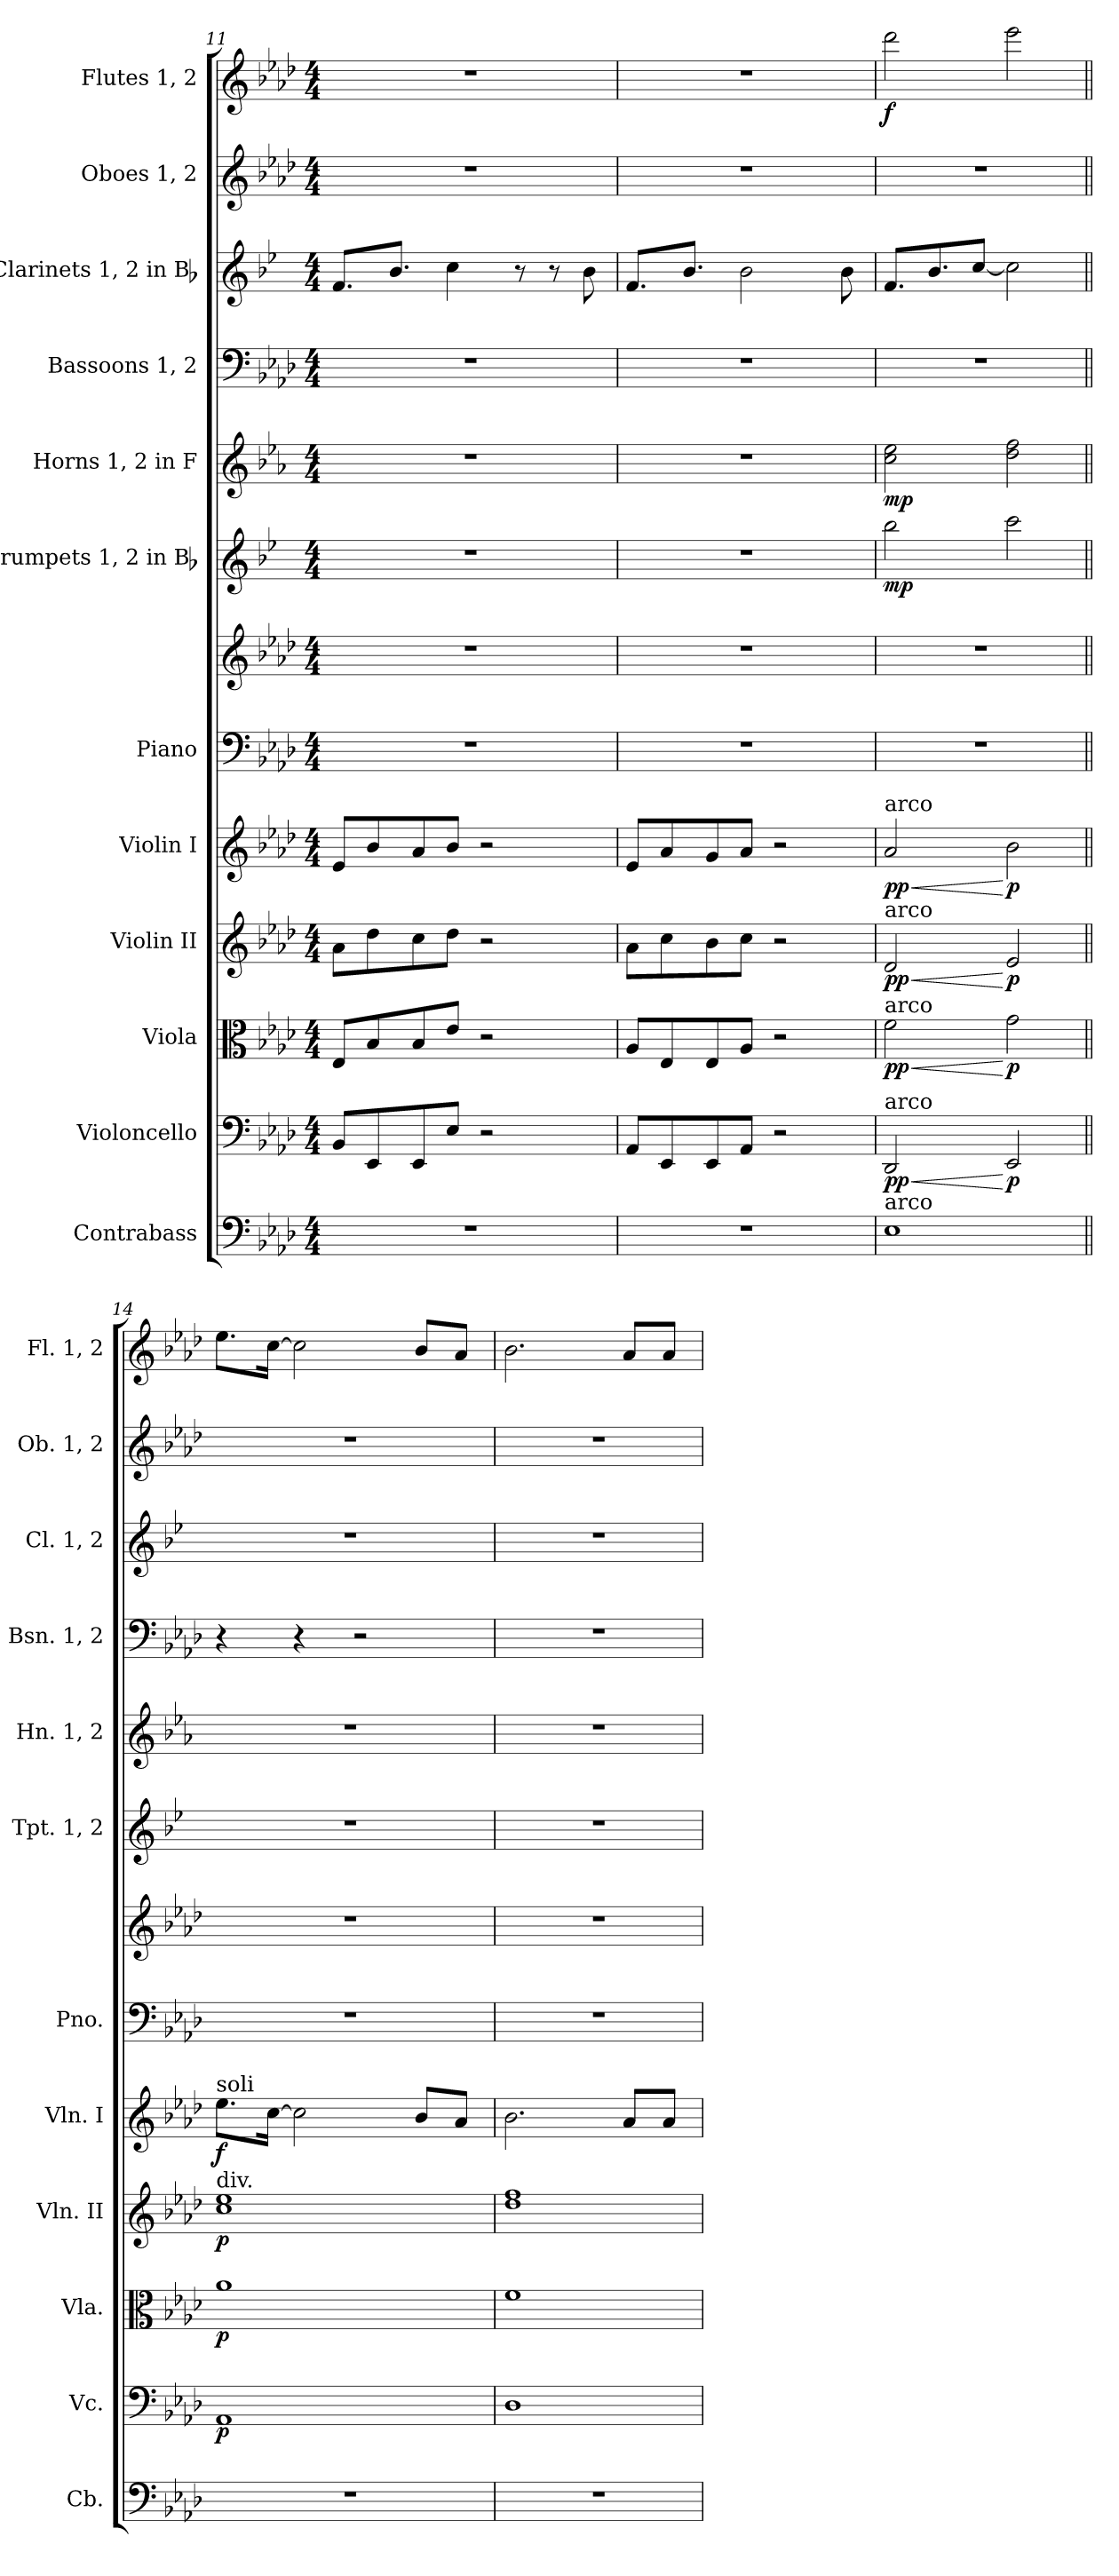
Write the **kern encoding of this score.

**kern	**kern	**dynam	**kern	**dynam	**kern	**dynam	**kern	**dynam	**kern	**kern	**kern	**dynam	**kern	**dynam	**kern	**kern	**kern	**kern	**dynam
*part12	*part11	*part11	*part10	*part10	*part9	*part9	*part8	*part8	*part7	*part7	*part6	*part6	*part5	*part5	*part4	*part3	*part2	*part1	*part1
*staff13	*staff12	*staff12	*staff11	*staff11	*staff10	*staff10	*staff9	*staff9	*staff8	*staff7	*staff6	*staff6	*staff5	*staff5	*staff4	*staff3	*staff2	*staff1	*staff1
*I"Contrabass	*I"Violoncello	*	*I"Viola	*	*I"Violin II	*	*I"Violin I	*	*I"Piano	*	*I"Trumpets 1, 2 in Bb	*	*I"Horns 1, 2 in F	*	*I"Bassoons 1, 2	*I"Clarinets 1, 2 in Bb	*I"Oboes 1, 2	*I"Flutes 1, 2	*
*I'Cb.	*I'Vc.	*	*I'Vla.	*	*I'Vln. II	*	*I'Vln. I	*	*I'Pno.	*	*I'Tpt. 1, 2	*	*I'Hn. 1, 2	*	*I'Bsn. 1, 2	*I'Cl. 1, 2	*I'Ob. 1, 2	*I'Fl. 1, 2	*
*clefF4	*clefF4	*	*clefC3	*	*clefG2	*	*clefG2	*	*clefF4	*clefG2	*clefG2	*	*clefG2	*	*clefF4	*clefG2	*clefG2	*clefG2	*
*ITrd7c12	*	*	*	*	*	*	*	*	*	*	*ITrd1c2	*	*ITrd4c7	*	*	*ITrd1c2	*	*	*
*k[b-e-a-d-]	*k[b-e-a-d-]	*	*k[b-e-a-d-]	*	*k[b-e-a-d-]	*	*k[b-e-a-d-]	*	*k[b-e-a-d-]	*k[b-e-a-d-]	*k[b-e-a-d-]	*	*k[b-e-a-d-]	*	*k[b-e-a-d-]	*k[b-e-a-d-]	*k[b-e-a-d-]	*k[b-e-a-d-]	*
*A-:	*A-:	*	*A-:	*	*A-:	*	*A-:	*	*A-:	*A-:	*A-:	*	*A-:	*	*A-:	*A-:	*A-:	*A-:	*
*M4/4	*M4/4	*	*M4/4	*	*M4/4	*	*M4/4	*	*M4/4	*M4/4	*M4/4	*	*M4/4	*	*M4/4	*M4/4	*M4/4	*M4/4	*
=11	=11	=11	=11	=11	=11	=11	=11	=11	=11	=11	=11	=11	=11	=11	=11	=11	=11	=11	=11
1r	8BB-i/L	.	8E-i/L	.	8a-i\L	.	8e-i/L	.	1r	1r	1r	.	1r	.	1r	8.e-i/L	1r	1r	.
.	8EE-i/	.	8B-i/	.	8dd-i\	.	8b-i/	.	.	.	.	.	.	.	.	.	.	.	.
.	.	.	.	.	.	.	.	.	.	.	.	.	.	.	.	8.a-i/J	.	.	.
.	8EE-i/	.	8B-i/	.	8cci\	.	8a-i/	.	.	.	.	.	.	.	.	.	.	.	.
.	8E-i/J	.	8e-i/J	.	8dd-i\J	.	8b-i/J	.	.	.	.	.	.	.	.	4b-i\	.	.	.
.	2r	.	2r	.	2r	.	2r	.	.	.	.	.	.	.	.	.	.	.	.
.	.	.	.	.	.	.	.	.	.	.	.	.	.	.	.	8r	.	.	.
.	.	.	.	.	.	.	.	.	.	.	.	.	.	.	.	8r	.	.	.
.	.	.	.	.	.	.	.	.	.	.	.	.	.	.	.	8a-i\	.	.	.
=12	=12	=12	=12	=12	=12	=12	=12	=12	=12	=12	=12	=12	=12	=12	=12	=12	=12	=12	=12
1r	8AA-i/L	.	8A-i/L	.	8a-i\L	.	8e-i/L	.	1r	1r	1r	.	1r	.	1r	8.e-i/L	1r	1r	.
.	8EE-i/	.	8E-i/	.	8cci\	.	8a-i/	.	.	.	.	.	.	.	.	.	.	.	.
.	.	.	.	.	.	.	.	.	.	.	.	.	.	.	.	8.a-i/J	.	.	.
.	8EE-i/	.	8E-i/	.	8b-i\	.	8gi/	.	.	.	.	.	.	.	.	.	.	.	.
.	8AA-i/J	.	8A-i/J	.	8cci\J	.	8a-i/J	.	.	.	.	.	.	.	.	2a-i\	.	.	.
.	2r	.	2r	.	2r	.	2r	.	.	.	.	.	.	.	.	.	.	.	.
.	.	.	.	.	.	.	.	.	.	.	.	.	.	.	.	8a-i\	.	.	.
=13	=13	=13	=13	=13	=13	=13	=13	=13	=13	=13	=13	=13	=13	=13	=13	=13	=13	=13	=13
!	!	!	!	!	!	!	!LO:TX:a:t=arco	!	!	!	!	!	!	!	!	!	!	!	!
!	!	!	!	!	!LO:TX:a:t=arco	!	!	!	!	!	!	!	!	!	!	!	!	!	!
!	!	!	!LO:TX:a:t=arco	!	!	!	!	!	!	!	!	!	!	!	!	!	!	!	!
!	!LO:TX:a:t=arco	!	!	!	!	!	!	!	!	!	!	!	!	!	!	!	!	!	!
!LO:TX:a:t=arco	!	!	!	!	!	!	!	!	!	!	!	!	!	!	!	!	!	!	!
!	!	!LO:HP:b	!	!LO:HP:b	!	!LO:HP:b	!	!LO:HP:b	!	!	!	!	!	!	!	!	!	!	!
1EE-i	2DD-i/	< pp	2fi\	< pp	2d-i/	< pp	2a-i/	< pp	1r	1r	2aa-i\	mp	2fi\ 2a-i	mp	1r	8.e-i/L	1r	2ddd-i\	f
.	.	.	.	.	.	.	.	.	.	.	.	.	.	.	.	8.a-i/	.	.	.
.	.	.	.	.	.	.	.	.	.	.	.	.	.	.	.	[<8b-i/J	.	.	.
.	2EE-i/	[ p	2gi\	[ p	2e-i/	[ p	2b-i\	[ p	.	.	2bb-i\	.	2gi\ 2b-i	.	.	2b-i\]	.	2eee-i\	.
=14||	=14||	=14||	=14||	=14||	=14||	=14||	=14||	=14||	=14||	=14||	=14||	=14||	=14||	=14||	=14||	=14||	=14||	=14||	=14||
!	!	!	!	!	!	!	!LO:TX:a:t=soli	!	!	!	!	!	!	!	!	!	!	!	!
!	!	!	!	!	!LO:TX:a:t=div.	!	!	!	!	!	!	!	!	!	!	!	!	!	!
1r	1AA-i	p	1a-i	p	1cci 1ee-i	p	8.ee-i\L	f	1r	1r	1r	.	1r	.	4r	1r	1r	8.ee-i\L	.
.	.	.	.	.	.	.	[>16cci\Jk	.	.	.	.	.	.	.	.	.	.	[>16cci\Jk	.
.	.	.	.	.	.	.	2cci\]	.	.	.	.	.	.	.	4r	.	.	2cci\]	.
.	.	.	.	.	.	.	.	.	.	.	.	.	.	.	2r	.	.	.	.
.	.	.	.	.	.	.	8b-i/L	.	.	.	.	.	.	.	.	.	.	8b-i/L	.
.	.	.	.	.	.	.	8a-i/J	.	.	.	.	.	.	.	.	.	.	8a-i/J	.
=15	=15	=15	=15	=15	=15	=15	=15	=15	=15	=15	=15	=15	=15	=15	=15	=15	=15	=15	=15
1r	1D-i	.	1fi	.	1dd-i 1ffi	.	2.b-i\	.	1r	1r	1r	.	1r	.	1r	1r	1r	2.b-i\	.
.	.	.	.	.	.	.	8a-i/L	.	.	.	.	.	.	.	.	.	.	8a-i/L	.
.	.	.	.	.	.	.	8a-i/J	.	.	.	.	.	.	.	.	.	.	8a-i/J	.
=	=	=	=	=	=	=	=	=	=	=	=	=	=	=	=	=	=	=	=
*-	*-	*-	*-	*-	*-	*-	*-	*-	*-	*-	*-	*-	*-	*-	*-	*-	*-	*-	*-
